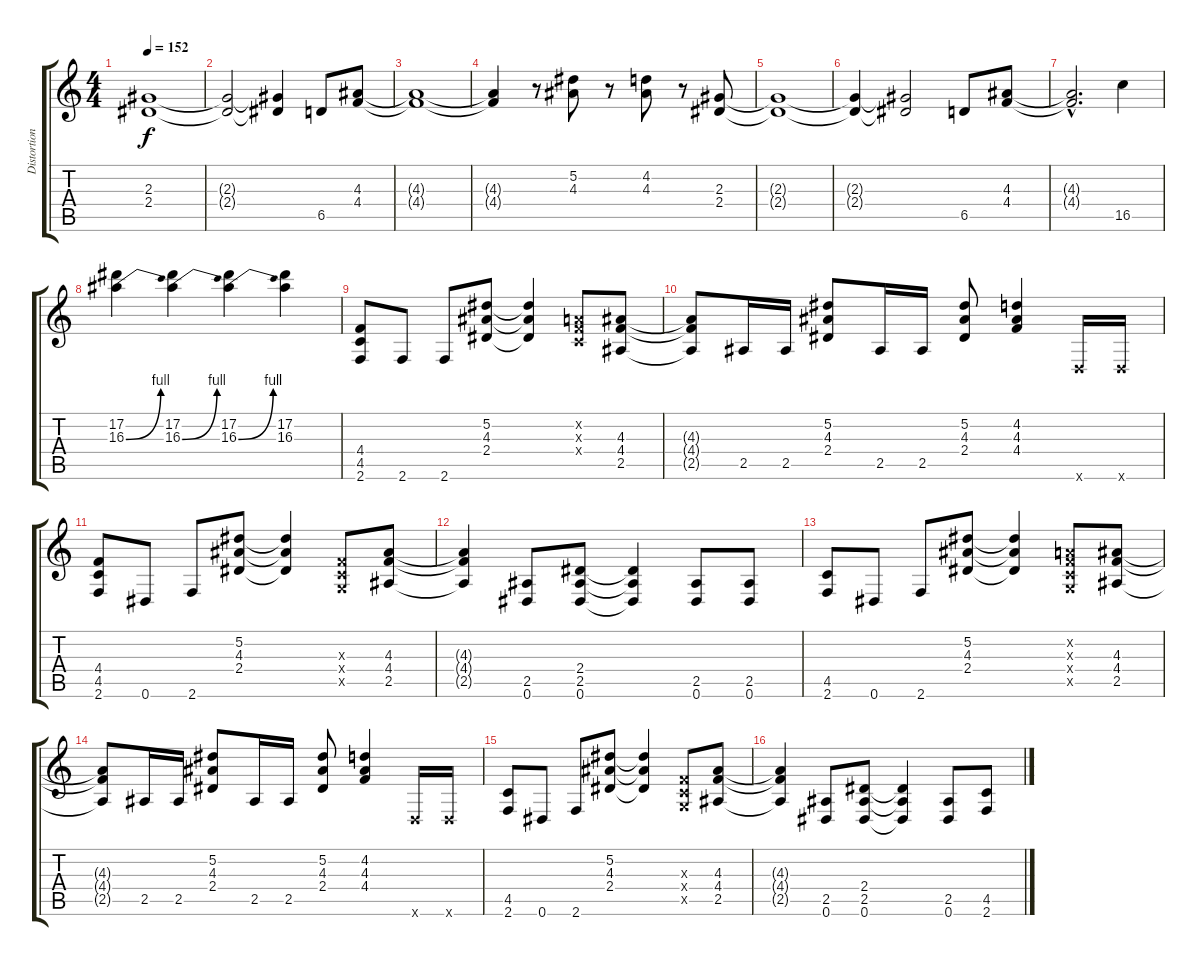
\track ("Distortion Guitar" "Distortion") {instrument distortionguitar}
\staff {score tabs}
\tuning (Eb4 Bb3 Gb3 Db3 Ab2 Eb2) {hide}
\ts (4 4)
\tempo 152
\clef g2
\ks c
(2.3 2.4).1{dy f} |
(2.3{t} 2.4{t}).2 (2.3{t} 2.4{t}).4 6.5.8 (4.3 4.4).8 |
(4.3{t} 4.4{t}).1 |
(4.3{t} 4.4{t}).4 r.8 (5.2 4.3).8 r.8 (4.2 4.3).8 r.8 (2.3 2.4).8 |
(2.3{t} 2.4{t}).1 |
(2.3{t} 2.4{t}).4 (2.3{t} 2.4{t}).2 6.5.8 (4.3 4.4).8 |
(4.3{hac t} 4.4{hac t}).2{d} 16.5.4 |
(17.2 16.3{be (bend 0 0 60 4)}).4 (17.2 16.3{be (bend 0 0 60 4)}).4 (17.2 16.3{be (bend 0 0 60 4)}).4 (17.2 16.3).4 |
(4.4 4.5 2.6).8 2.6.8 2.6.8 (5.2 4.3 2.4).8 (5.2{t} 4.3{t} 2.4{t}).4 (-1.2{x} -1.3{x} -1.4{x}).8 (4.3 4.4 2.5).8 |
(4.3{t} 4.4{t} 2.5{t}).8 2.5.16 2.5.16 (5.2 4.3 2.4).8 2.5.16 2.5.16 (5.2 4.3 2.4).8 (4.2 4.3 4.4).4 -1.6{x}.16 -1.6{x}.16 |
(4.4 4.5 2.6).8 0.6.8 2.6.8 (5.2 4.3 2.4).8 (5.2{t} 4.3{t} 2.4{t}).4 (-1.3{x} -1.4{x} -1.5{x}).8 (4.3 4.4 2.5).8 |
(4.3{t} 4.4{t} 2.5{t}).4 (2.5 0.6).8 (2.4 2.5 0.6).8 (2.4{t} 2.5{t} 0.6{t}).4 (2.5 0.6).8 (2.5 0.6).8 |
(4.5 2.6).8 0.6.8 2.6.8 (5.2 4.3 2.4).8 (5.2{t} 4.3{t} 2.4{t}).4 (-1.2{x} -1.3{x} -1.4{x} -1.5{x}).8 (4.3 4.4 2.5).8 |
(4.3{t} 4.4{t} 2.5{t}).8 2.5.16 2.5.16 (5.2 4.3 2.4).8 2.5.16 2.5.16 (5.2 4.3 2.4).8 (4.2 4.3 4.4).4 -1.6{x}.16 -1.6{x}.16 |
(4.5 2.6).8 0.6.8 2.6.8 (5.2 4.3 2.4).8 (5.2{t} 4.3{t} 2.4{t}).4 (-1.3{x} -1.4{x} -1.5{x}).8 (4.3 4.4 2.5).8 |
(4.3{t} 4.4{t} 2.5{t}).4 (2.5 0.6).8 (2.4 2.5 0.6).8 (2.4{t} 2.5{t} 0.6{t}).4 (2.5 0.6).8 (4.5 2.6).8
